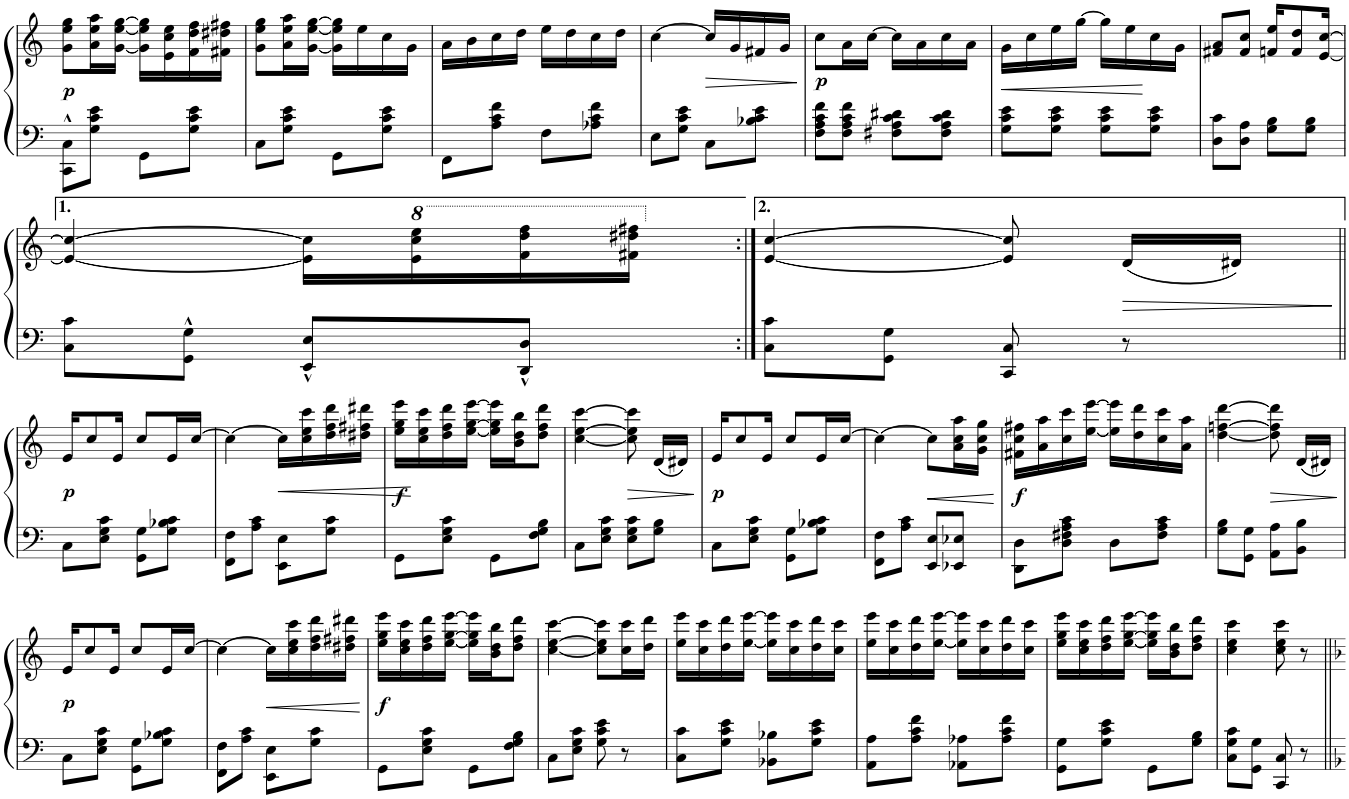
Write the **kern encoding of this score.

**kern	**kern	**dynam
*part1	*part1	*part1
*staff2	*staff1	*staff1/2
*I"Piano	*	*
*I'Pno	*	*
!!LO:PB:g=z
*clefF4	*clefG2	*
*k[]	*k[]	*
*M2/4	*M2/4	*
=29	=29	=29
!	!	!LO:DY:b
8CC\^^ 8C\^^L	8g\ 8ee\ 8gg\L	p
8G\ 8c\ 8e\J	16a\ 16ee\ 16aa\L	.
.	[<16g\ [<16ee\ [16gg\JJ	.
8GG\L	16g\] 16ee\] 16gg\]LL	.
.	16e\ 16cc\ 16ee\	.
8G\ 8c\ 8e\J	16f\ 16dd\ 16ff\	.
.	16f#X\ 16dd#X\ 16ff#X\JJ	.
=30	=30	=30
8C\L	8g\ 8ee\ 8gg\L	.
8G\ 8c\ 8e\J	16a\ 16ee\ 16aa\L	.
.	[<16g\ [<16ee\ [16gg\JJ	.
8GG\L	16g\] 16ee\] 16gg\]LL	.
.	16ee\	.
8G\ 8c\ 8e\J	16cc\	.
.	16g\JJ	.
=31	=31	=31
8FF\L	16a\LL	.
.	16b\	.
8A\ 8c\ 8f\J	16cc\	.
.	16dd\JJ	.
8F\L	16ee\LL	.
.	16dd\	.
8A-X\ 8c\ 8f\J	16cc\	.
.	16dd\JJ	.
=32	=32	=32
8E\L	[4cc\	.
8G\ 8c\ 8e\J	.	.
!	!	!LO:HP:b
8C\L	16cc/LL]	>
.	16g/	.
8B-X\ 8c\ 8e\J	16f#X/	.
.	16g/JJ	.
.	.	]
=33	=33	=33
!	!	!LO:DY:b
8F\ 8A\ 8c\ 8f\L	8cc\L	p
8F\ 8A\ 8c\ 8f\J	16a\L	.
.	[16cc\JJ	.
8F#X\ 8A\ 8c\ 8d#X\L	16cc\LL]	.
.	16a\	.
8F#\ 8A\ 8c\ 8d#\J	16cc\	.
.	16a\JJ	.
=34	=34	=34
!	!	!LO:HP:b
8G\ 8c\ 8e\L	16g\LL	<
.	16cc\	.
8G\ 8c\ 8e\J	16ee\	.
.	[16gg\JJ	.
8G\ 8c\ 8e\L	16gg\LL]	.
.	16ee\	.
8G\ 8c\ 8e\J	16cc\	[
.	16g\JJ	.
=35	=35	=35
8D\ 8c\L	8f#X/ 8a/L	.
8D\ 8A\J	8f#/ 8cc/J	.
8G\ 8B\L	16fn/ 16ee/KL	.
.	8f/ 8dd/	.
8G\ 8B\J	.	.
.	[16e/ [>16cc/Jk	.
!!LO:LB:g=z
=36	=36	=36
8C\ 8c\L	4e/_ 4cc/_	.
8GG\^^ 8G\^^J	.	.
8EE/^^ 8E/^^L	16e\] 16cc\]LL	.
*	*8va	*
.	16ee\ 16ccc\ 16eee\	.
8DD/^^ 8D/^^J	16ff\ 16ddd\ 16fff\	.
.	16ff#X\ 16ddd#X\ 16fff#X\JJ	.
=36X2:|!	=36X2:|!	=36X2:|!
*	*X8va	*
8C\ 8c\L	[4e/ [>4cc/	.
8GG\ 8G\J	.	.
8CC/ 8C/	8e/] 8cc/]	.
!	!	!LO:HP:b
8r	(16d/LL	>
.	16d#X/JJ)	.
.	.	]
!!LO:LB:g=z
=37||	=37||	=37||
!	!	!LO:DY:b
8C\L	16e/KL	p
.	8cc/	.
8E\ 8G\ 8c\J	.	.
.	16e/Jk	.
8GG\ 8G\L	8cc/L	.
8G\ 8B-X\ 8c\J	16e/L	.
.	[>16cc/JJ	.
=38	=38	=38
8FF\ 8F\L	4cc\_	.
8A\ 8c\J	.	.
!	!	!LO:HP:b
8EE\ 8E\L	16cc\LL]	<
.	16cc\ 16ee\ 16ccc\	.
8G\ 8c\J	16dd\ 16ff\ 16ddd\	.
.	16dd#X\ 16ff#X\ 16ddd#X\JJ	.
=39	=39	=39
!	!	!LO:DY:b
8GG\L	16ee\ 16gg\ 16eee\LL	f
.	16cc\ 16ee\ 16ccc\	[
8E\ 8G\ 8c\J	16dd\ 16ff\ 16ddd\	.
.	[<16ee\ [16gg\ [16eee\JJ	.
8GG\L	16ee\] 16gg\] 16eee\]LL	.
.	16b\ 16dd\ 16bb\J	.
8F\ 8G\ 8B\J	8dd\ 8ff\ 8ddd\J	.
=40	=40	=40
8C\L	[<4cc\ [4ee\ [4ccc\	.
8E\ 8G\ 8c\J	.	.
!	!	!LO:HP:b
8E\ 8G\ 8c\L	8cc\] 8ee\] 8ccc\]	>
8G\ 8B\J	(16d/LL	.
.	16d#X/JJ)	.
.	.	]
=41	=41	=41
!	!	!LO:DY:b
8C\L	16e/KL	p
.	8cc/	.
8E\ 8G\ 8c\J	.	.
.	16e/Jk	.
8GG\ 8G\L	8cc/L	.
8G\ 8B-X\ 8c\J	16e/L	.
.	[>16cc/JJ	.
=42	=42	=42
8FF\ 8F\L	4cc\_	.
8A\ 8c\J	.	.
!	!	!LO:HP:b
8EE/ 8E/L	8cc\L]	<
8EE-X/ 8E-X/J	16a\ 16cc\ 16aa\L	.
.	16g\ 16cc\ 16gg\JJ	.
.	.	[
=43	=43	=43
!	!	!LO:DY:b
8DD\ 8D\L	16f#X\ 16cc\ 16ff#X\LL	f
.	16a\ 16aa\	.
8D\ 8F#X\ 8A\ 8c\J	16cc\ 16ccc\	.
.	[<16ee\ [16eee\JJ	.
8D\L	16ee\] 16eee\]LL	.
.	16dd\ 16ddd\	.
8F#\ 8A\ 8c\J	16cc\ 16ccc\	.
.	16a\ 16aa\JJ	.
=44	=44	=44
8G\ 8B\L	[<4dd\ [4ffn\ [4ddd\	.
8GG\ 8G\J	.	.
!	!	!LO:HP:b
8AA\ 8A\L	8dd\] 8ff\] 8ddd\]	>
8BB\ 8B\J	(16d/LL	.
.	16d#X/JJ)	.
.	.	]
!!LO:LB:g=z
=45	=45	=45
!	!	!LO:DY:b
8C\L	16e/KL	p
.	8cc/	.
8E\ 8G\ 8c\J	.	.
.	16e/Jk	.
8GG\ 8G\L	8cc/L	.
8G\ 8B-X\ 8c\J	16e/L	.
.	[>16cc/JJ	.
=46	=46	=46
8FF\ 8F\L	4cc\_	.
8A\ 8c\J	.	.
!	!	!LO:HP:b
8EE\ 8E\L	16cc\LL]	<
.	16cc\ 16ee\ 16ccc\	.
8G\ 8c\J	16dd\ 16ff\ 16ddd\	.
.	16dd#X\ 16ff#X\ 16ddd#X\JJ	.
.	.	[
=47	=47	=47
!	!	!LO:DY:b
8GG\L	16ee\ 16gg\ 16eee\LL	f
.	16cc\ 16ee\ 16ccc\	.
8E\ 8G\ 8c\J	16dd\ 16ff\ 16ddd\	.
.	[<16ee\ [16gg\ [16eee\JJ	.
8GG\L	16ee\] 16gg\] 16eee\]LL	.
.	16b\ 16dd\ 16bb\J	.
8F\ 8G\ 8B\J	8dd\ 8ff\ 8ddd\J	.
=48	=48	=48
8C\L	[<4cc\ [4ee\ [4ccc\	.
8E\ 8G\ 8c\J	.	.
8G\ 8c\ 8e\	8cc\] 8ee\] 8ccc\]L	.
8r	16cc\ 16ccc\L	.
.	16dd\ 16ddd\JJ	.
=49	=49	=49
8C\ 8c\L	16ee\ 16eee\LL	.
.	16cc\ 16ccc\	.
8G\ 8c\ 8e\J	16dd\ 16ddd\	.
.	[<16ee\ [16eee\JJ	.
8BB-X\ 8B-X\L	16ee\] 16eee\]LL	.
.	16cc\ 16ccc\	.
8G\ 8c\ 8e\J	16dd\ 16ddd\	.
.	16cc\ 16ccc\JJ	.
=50	=50	=50
8AA\ 8A\L	16ee\ 16eee\LL	.
.	16cc\ 16ccc\	.
8A\ 8c\ 8f\J	16dd\ 16ddd\	.
.	[<16ee\ [16eee\JJ	.
8AA-X\ 8A-X\L	16ee\] 16eee\]LL	.
.	16cc\ 16ccc\	.
8A-\ 8c\ 8f\J	16dd\ 16ddd\	.
.	16cc\ 16ccc\JJ	.
=51	=51	=51
8GG\ 8G\L	16ee\ 16gg\ 16eee\LL	.
.	16cc\ 16ee\ 16ccc\	.
8G\ 8c\ 8e\J	16dd\ 16ff\ 16ddd\	.
.	[<16ee\ [16gg\ [16eee\JJ	.
8GG\L	16ee\] 16gg\] 16eee\]LL	.
.	16b\ 16dd\ 16bb\J	.
8G\ 8B\J	8dd\ 8ff\ 8ddd\J	.
=52	=52	=52
8C\ 8G\ 8c\L	4cc\ 4ee\ 4ccc\	.
8GG\ 8G\J	.	.
8CC/ 8C/	8cc\ 8ee\ 8ccc\	.
8r	8r	.
=||	=||	=||
*-	*-	*-
